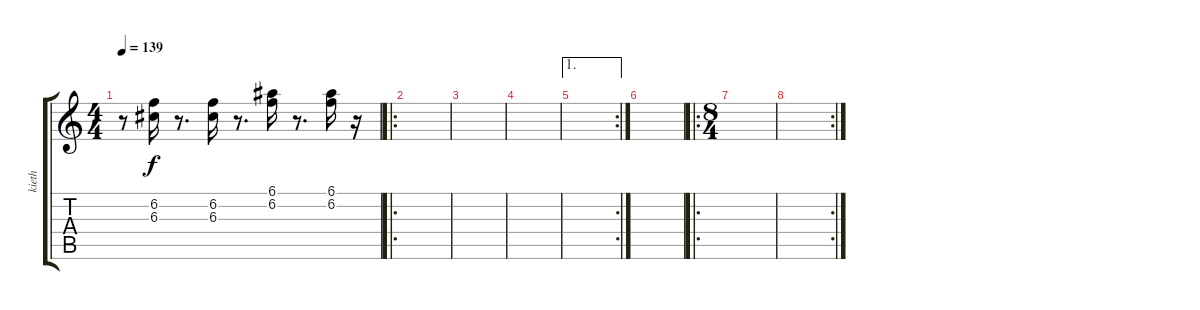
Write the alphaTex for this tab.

\track ("kieth" "kieth") {instrument acousticguitarsteel}
\staff {score tabs}
\tuning (E4 B3 G3 D3 A2 E2) {hide}
\ts (4 4)
\tempo 139
\clef g2
\ks c
r.8{dy f volume 10} (6.2 6.3).16 r.8{d} (6.2 6.3).16 r.8{d} (6.1 6.2).16 r.8{d} (6.1 6.2).16 r.16 |
\ro
|
|
|
\ae 1
\rc 2
|
|
\ro
\ts (8 4)
|
\rc 2
